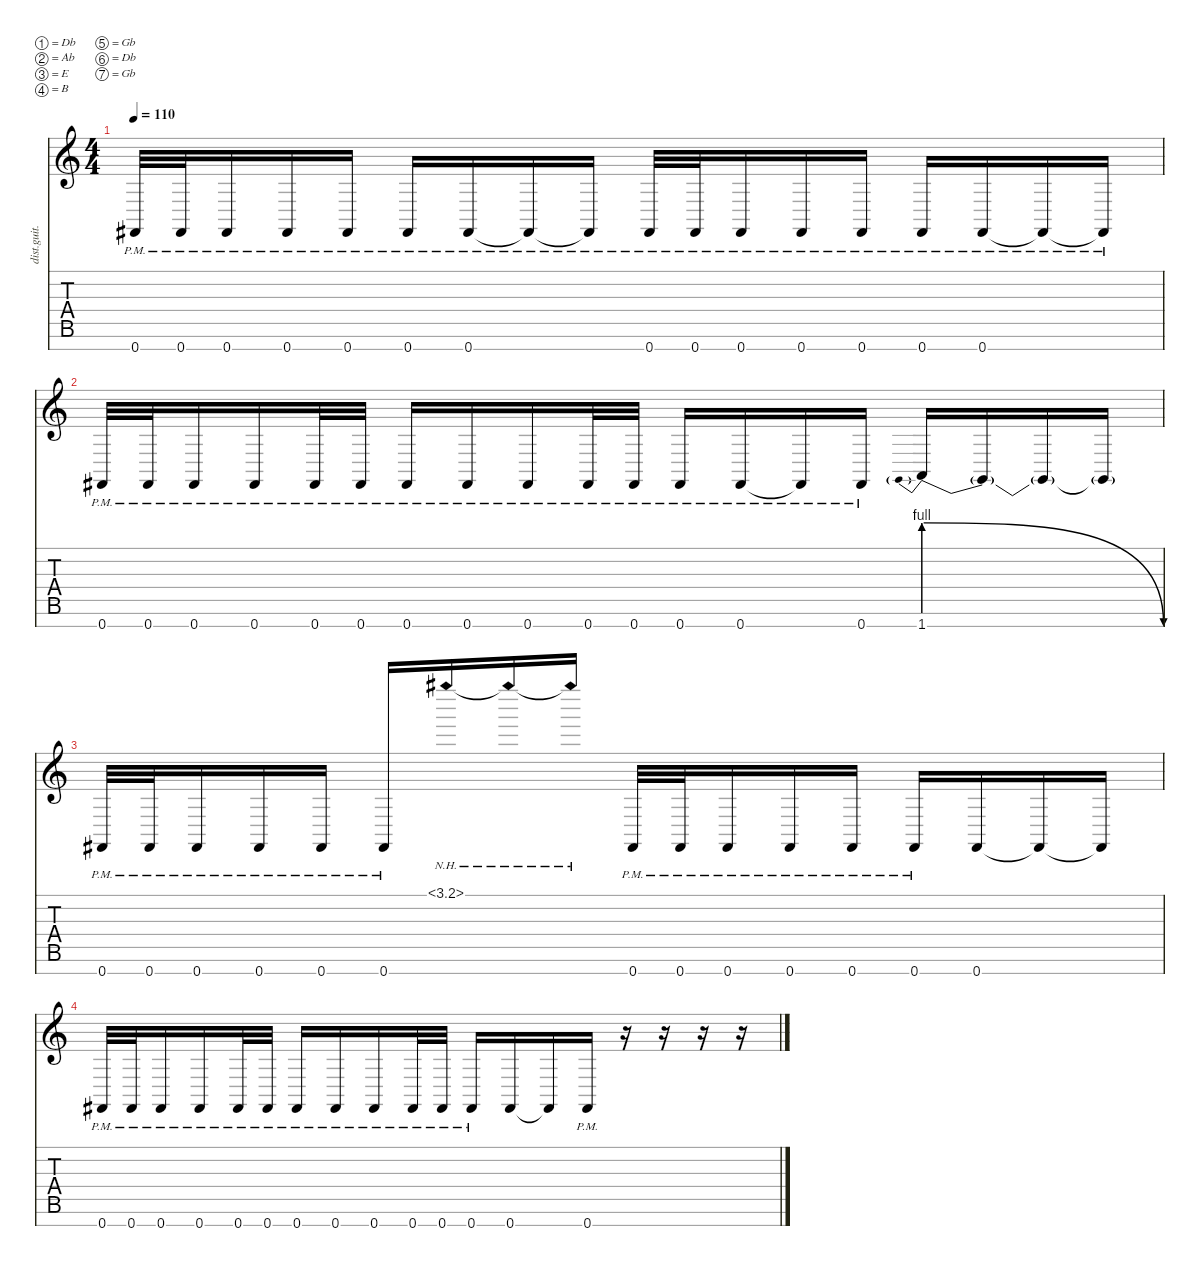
\defaultSystemsLayout 4
\hideDynamics
\bracketExtendMode nobrackets
\otherSystemsTrackNameOrientation horizontal
\track ("Distortion Guitar" "dist.guit.") {instrument distortionguitar}
\staff {score tabs}
\tuning (Db4 Ab3 E3 B2 Gb2 Db2 Gb1)
\ts (4 4)
\tempo 110
\clef g2
\ks c
0.7{pm acc #}.32{dy mf beam Up} 0.7{pm acc #}.32{beam Up} 0.7{pm acc #}.16{beam Up} 0.7{pm acc #}.16{beam Up} 0.7{pm acc #}.16{beam Up} 0.7{pm acc #}.16{beam Up} 0.7{pm acc #}.16{beam Up} 0.7{pm t acc #}.16{beam Up} 0.7{pm t acc #}.16{beam Up} 0.7{pm acc #}.32{beam Up} 0.7{pm acc #}.32{beam Up} 0.7{pm acc #}.16{beam Up} 0.7{pm acc #}.16{beam Up} 0.7{pm acc #}.16{beam Up} 0.7{pm acc #}.16{beam Up} 0.7{pm acc #}.16{beam Up} 0.7{pm t acc #}.16{beam Up} 0.7{pm t acc #}.16{beam Up} |
0.7{pm acc #}.32{beam Up} 0.7{pm acc #}.32{beam Up} 0.7{pm acc #}.16{beam Up} 0.7{pm acc #}.16{beam Up} 0.7{pm acc #}.32{beam Up} 0.7{pm acc #}.32{beam Up} 0.7{pm acc #}.16{beam Up} 0.7{pm acc #}.16{beam Up} 0.7{pm acc #}.16{beam Up} 0.7{pm acc #}.32{beam Up} 0.7{pm acc #}.32{beam Up} 0.7{pm acc #}.16{beam Up} 0.7{pm acc #}.16{beam Up} 0.7{pm t acc #}.16{beam Up} 0.7{pm acc #}.16{beam Up} 1.7{be (prebendrelease 0 4 15 0)}.16{beam Up} 1.7{t}.16{beam Up} 1.7{t}.16{beam Up} 1.7{t}.16{beam Up} |
0.7{pm acc #}.32{beam Up} 0.7{pm acc #}.32{beam Up} 0.7{pm acc #}.16{beam Up} 0.7{pm acc #}.16{beam Up} 0.7{pm acc #}.16{beam Up} 0.7{pm acc #}.16{beam Up} 3.1{nh}.16{beam Up} 3.1{nh t}.16{beam Up} 3.1{nh t}.16{beam Up} 0.7{pm acc #}.32{beam Up} 0.7{pm acc #}.32{beam Up} 0.7{pm acc #}.16{beam Up} 0.7{pm acc #}.16{beam Up} 0.7{pm acc #}.16{beam Up} 0.7{pm acc #}.16{beam Up} 0.7{acc #}.16{beam Up} 0.7{t acc #}.16{beam Up} 0.7{t acc #}.16{beam Up} |
0.7{pm acc #}.32{beam Up} 0.7{pm acc #}.32{beam Up} 0.7{pm acc #}.16{beam Up} 0.7{pm acc #}.16{beam Up} 0.7{pm acc #}.32{beam Up} 0.7{pm acc #}.32{beam Up} 0.7{pm acc #}.16{beam Up} 0.7{pm acc #}.16{beam Up} 0.7{pm acc #}.16{beam Up} 0.7{pm acc #}.32{beam Up} 0.7{pm acc #}.32{beam Up} 0.7{pm acc #}.16{beam Up} 0.7{acc #}.16{beam Up} 0.7{t acc #}.16{beam Up} 0.7{pm acc #}.16{beam Up} r.16{beam Up} r.16{beam Up} r.16{beam Up} r.16{beam Up}
